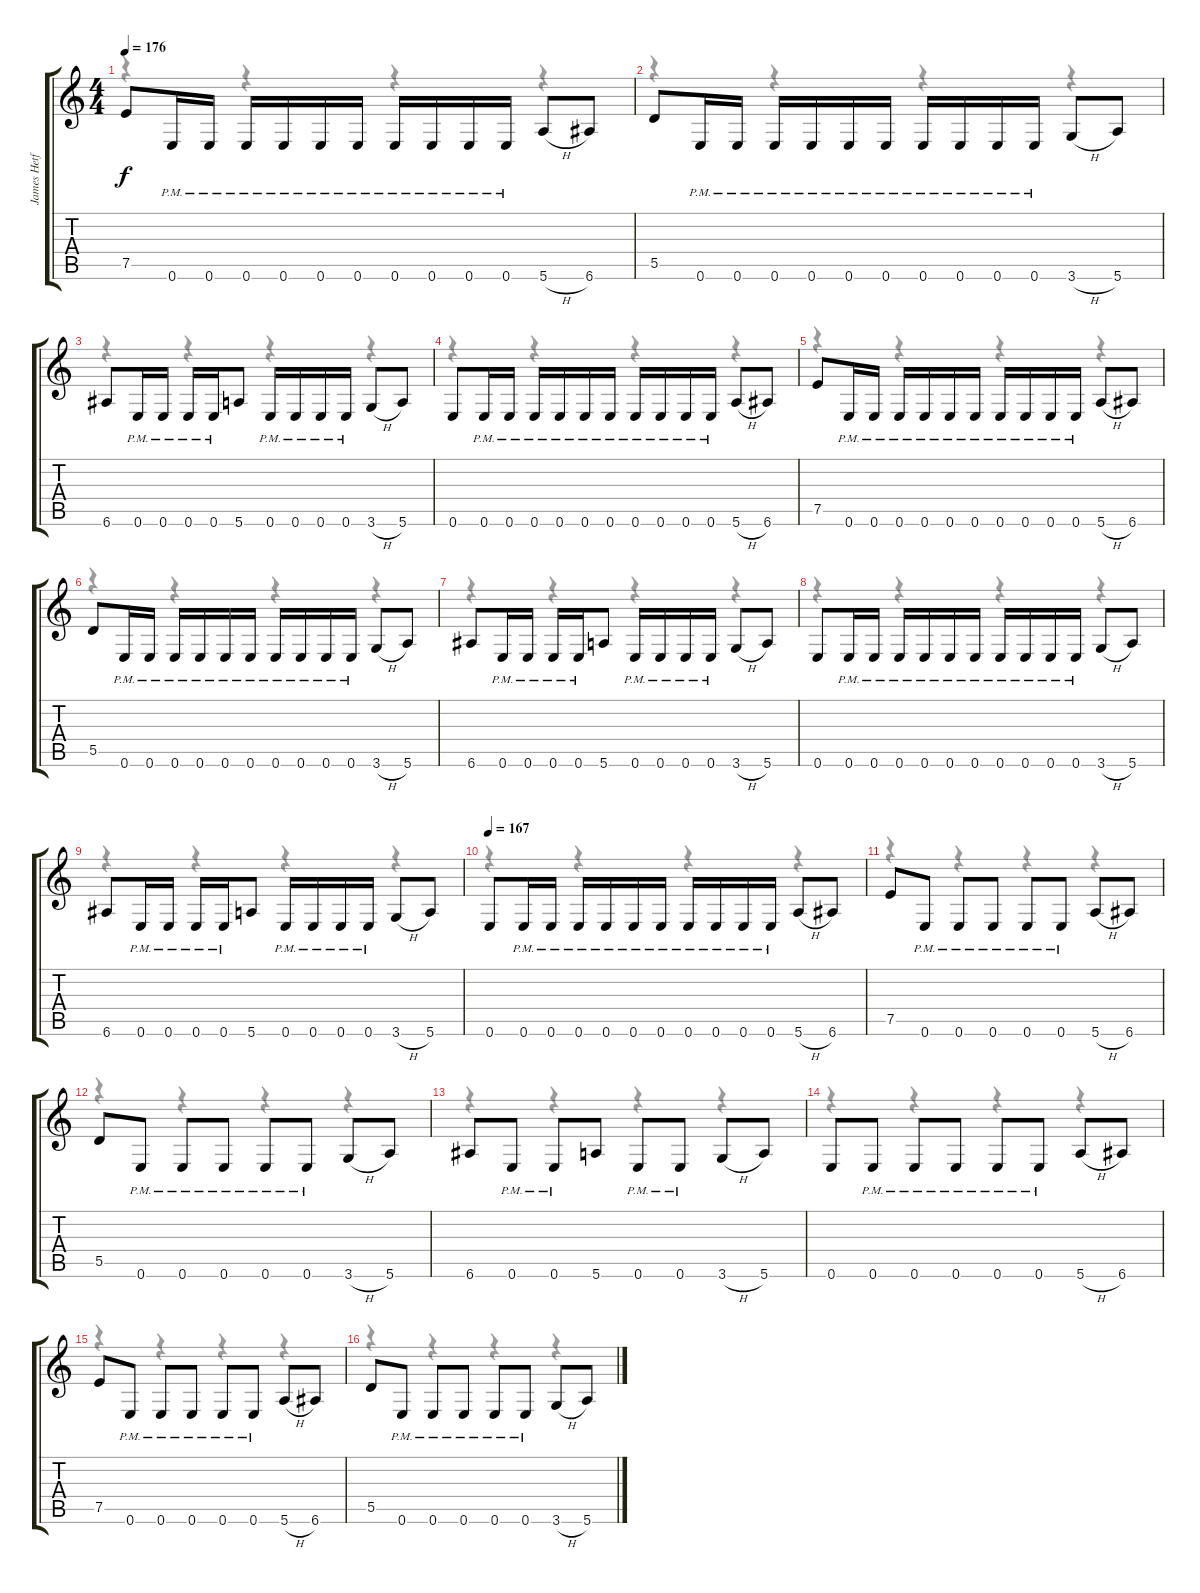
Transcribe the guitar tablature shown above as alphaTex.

\track ("James Hetfield" "James Hetf") {instrument distortionguitar}
\staff {score tabs}
\tuning (E4 B3 G3 D3 A2 E2) {hide}
\voice
\ts (4 4)
\tempo 176
\clef g2
\ks c
7.5.8{dy f} 0.6{pm}.16 0.6{pm}.16 0.6{pm}.16 0.6{pm}.16 0.6{pm}.16 0.6{pm}.16 0.6{pm}.16 0.6{pm}.16 0.6{pm}.16 0.6{pm}.16 5.6{h}.8 6.6.8 |
5.5.8 0.6{pm}.16 0.6{pm}.16 0.6{pm}.16 0.6{pm}.16 0.6{pm}.16 0.6{pm}.16 0.6{pm}.16 0.6{pm}.16 0.6{pm}.16 0.6{pm}.16 3.6{h}.8 5.6.8 |
6.6.8 0.6{pm}.16 0.6{pm}.16 0.6{pm}.16 0.6{pm}.16 5.6.8 0.6{pm}.16 0.6{pm}.16 0.6{pm}.16 0.6{pm}.16 3.6{h}.8 5.6.8 |
0.6.8 0.6{pm}.16 0.6{pm}.16 0.6{pm}.16 0.6{pm}.16 0.6{pm}.16 0.6{pm}.16 0.6{pm}.16 0.6{pm}.16 0.6{pm}.16 0.6{pm}.16 5.6{h}.8 6.6.8 |
7.5.8 0.6{pm}.16 0.6{pm}.16 0.6{pm}.16 0.6{pm}.16 0.6{pm}.16 0.6{pm}.16 0.6{pm}.16 0.6{pm}.16 0.6{pm}.16 0.6{pm}.16 5.6{h}.8 6.6.8 |
5.5.8 0.6{pm}.16 0.6{pm}.16 0.6{pm}.16 0.6{pm}.16 0.6{pm}.16 0.6{pm}.16 0.6{pm}.16 0.6{pm}.16 0.6{pm}.16 0.6{pm}.16 3.6{h}.8 5.6.8 |
6.6.8 0.6{pm}.16 0.6{pm}.16 0.6{pm}.16 0.6{pm}.16 5.6.8 0.6{pm}.16 0.6{pm}.16 0.6{pm}.16 0.6{pm}.16 3.6{h}.8 5.6.8 |
0.6.8 0.6{pm}.16 0.6{pm}.16 0.6{pm}.16 0.6{pm}.16 0.6{pm}.16 0.6{pm}.16 0.6{pm}.16 0.6{pm}.16 0.6{pm}.16 0.6{pm}.16 3.6{h}.8 5.6.8 |
6.6.8 0.6{pm}.16 0.6{pm}.16 0.6{pm}.16 0.6{pm}.16 5.6.8 0.6{pm}.16 0.6{pm}.16 0.6{pm}.16 0.6{pm}.16 3.6{h}.8 5.6.8 |
\tempo 167
0.6.8 0.6{pm}.16 0.6{pm}.16 0.6{pm}.16 0.6{pm}.16 0.6{pm}.16 0.6{pm}.16 0.6{pm}.16 0.6{pm}.16 0.6{pm}.16 0.6{pm}.16 5.6{h}.8 6.6.8 |
7.5.8 0.6{pm}.8 0.6{pm}.8 0.6{pm}.8 0.6{pm}.8 0.6{pm}.8 5.6{h}.8 6.6.8 |
5.5.8 0.6{pm}.8 0.6{pm}.8 0.6{pm}.8 0.6{pm}.8 0.6{pm}.8 3.6{h}.8 5.6.8 |
6.6.8 0.6{pm}.8 0.6{pm}.8 5.6.8 0.6{pm}.8 0.6{pm}.8 3.6{h}.8 5.6.8 |
0.6.8 0.6{pm}.8 0.6{pm}.8 0.6{pm}.8 0.6{pm}.8 0.6{pm}.8 5.6{h}.8 6.6.8 |
7.5.8 0.6{pm}.8 0.6{pm}.8 0.6{pm}.8 0.6{pm}.8 0.6{pm}.8 5.6{h}.8 6.6.8 |
5.5.8 0.6{pm}.8 0.6{pm}.8 0.6{pm}.8 0.6{pm}.8 0.6{pm}.8 3.6{h}.8 5.6.8
\voice
\clef g2
\ottava regular
\simile none
\ks c
r.4{dy f} r.4 r.4 r.4 |
r.4 r.4 r.4 r.4 |
r.4 r.4 r.4 r.4 |
r.4 r.4 r.4 r.4 |
r.4 r.4 r.4 r.4 |
r.4 r.4 r.4 r.4 |
r.4 r.4 r.4 r.4 |
r.4 r.4 r.4 r.4 |
r.4 r.4 r.4 r.4 |
r.4 r.4 r.4 r.4 |
r.4 r.4 r.4 r.4 |
r.4 r.4 r.4 r.4 |
r.4 r.4 r.4 r.4 |
r.4 r.4 r.4 r.4 |
r.4 r.4 r.4 r.4 |
r.4 r.4 r.4 r.4
